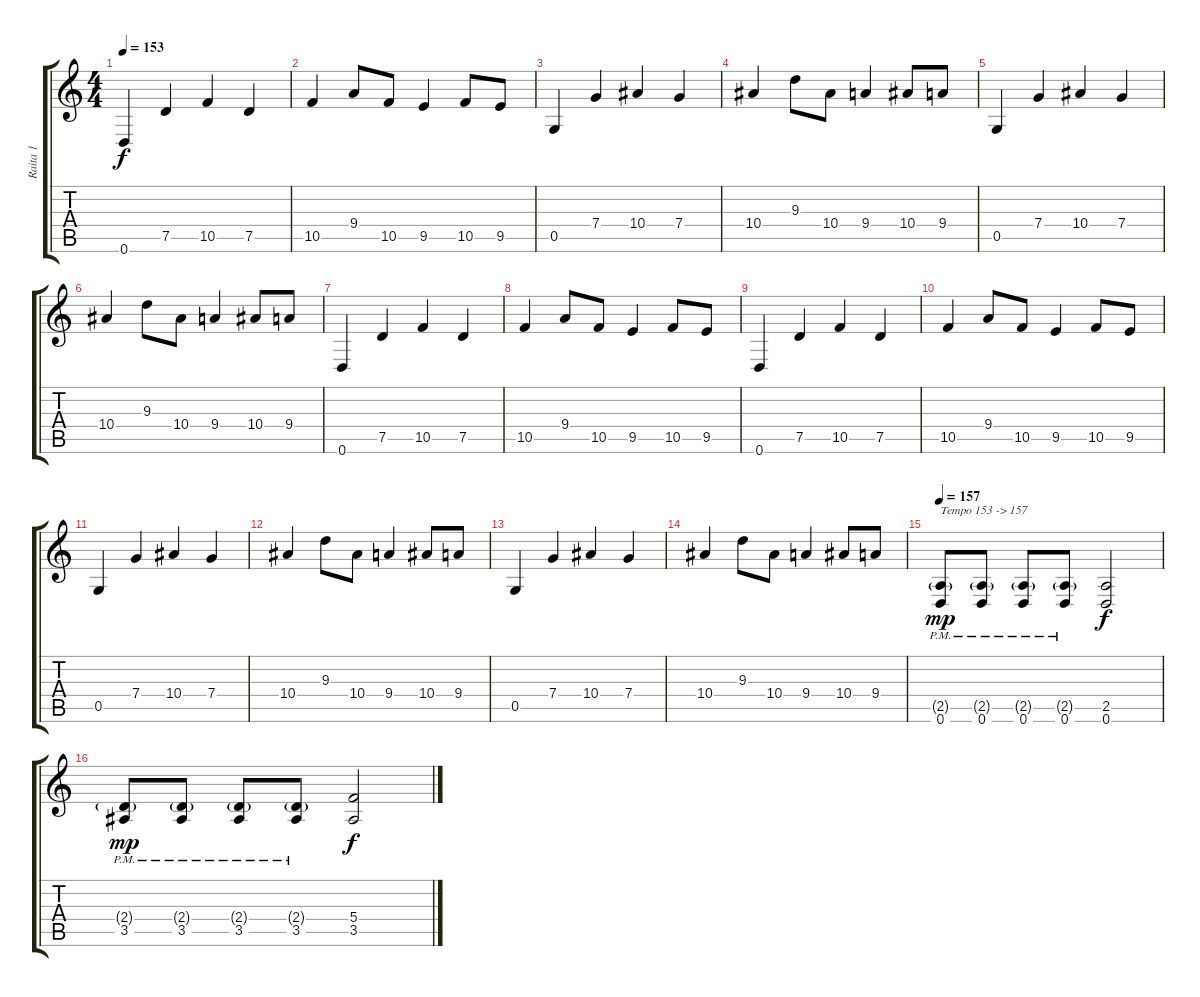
\track ("Raita 1" "Raita 1") {instrument distortionguitar}
\staff {score tabs}
\tuning (D4 A3 F3 C3 G2 D2) {hide}
\ts (4 4)
\tempo 153
\clef g2
\ks c
0.6.4{dy f} 7.5.4 10.5.4 7.5.4 |
10.5.4 9.4.8 10.5.8 9.5.4 10.5.8 9.5.8 |
0.5.4 7.4.4 10.4.4 7.4.4 |
10.4.4 9.3.8 10.4.8 9.4.4 10.4.8 9.4.8 |
0.5.4 7.4.4 10.4.4 7.4.4 |
10.4.4 9.3.8 10.4.8 9.4.4 10.4.8 9.4.8 |
0.6.4 7.5.4 10.5.4 7.5.4 |
10.5.4 9.4.8 10.5.8 9.5.4 10.5.8 9.5.8 |
0.6.4 7.5.4 10.5.4 7.5.4 |
10.5.4 9.4.8 10.5.8 9.5.4 10.5.8 9.5.8 |
0.5.4 7.4.4 10.4.4 7.4.4 |
10.4.4 9.3.8 10.4.8 9.4.4 10.4.8 9.4.8 |
0.5.4 7.4.4 10.4.4 7.4.4 |
10.4.4 9.3.8 10.4.8 9.4.4 10.4.8 9.4.8 |
\tempo 157
(2.5{g pm} 0.6{pm}).8{txt "Tempo 153 -> 157" dy mp instrument distortionguitar} (2.5{g pm} 0.6{pm}).8 (2.5{g pm} 0.6{pm}).8 (2.5{g pm} 0.6{pm}).8 (2.5 0.6).2{dy f} |
(2.4{g pm} 3.5{pm}).8{dy mp} (2.4{g pm} 3.5{pm}).8 (2.4{g pm} 3.5{pm}).8 (2.4{g pm} 3.5{pm}).8 (5.4 3.5).2{dy f}
